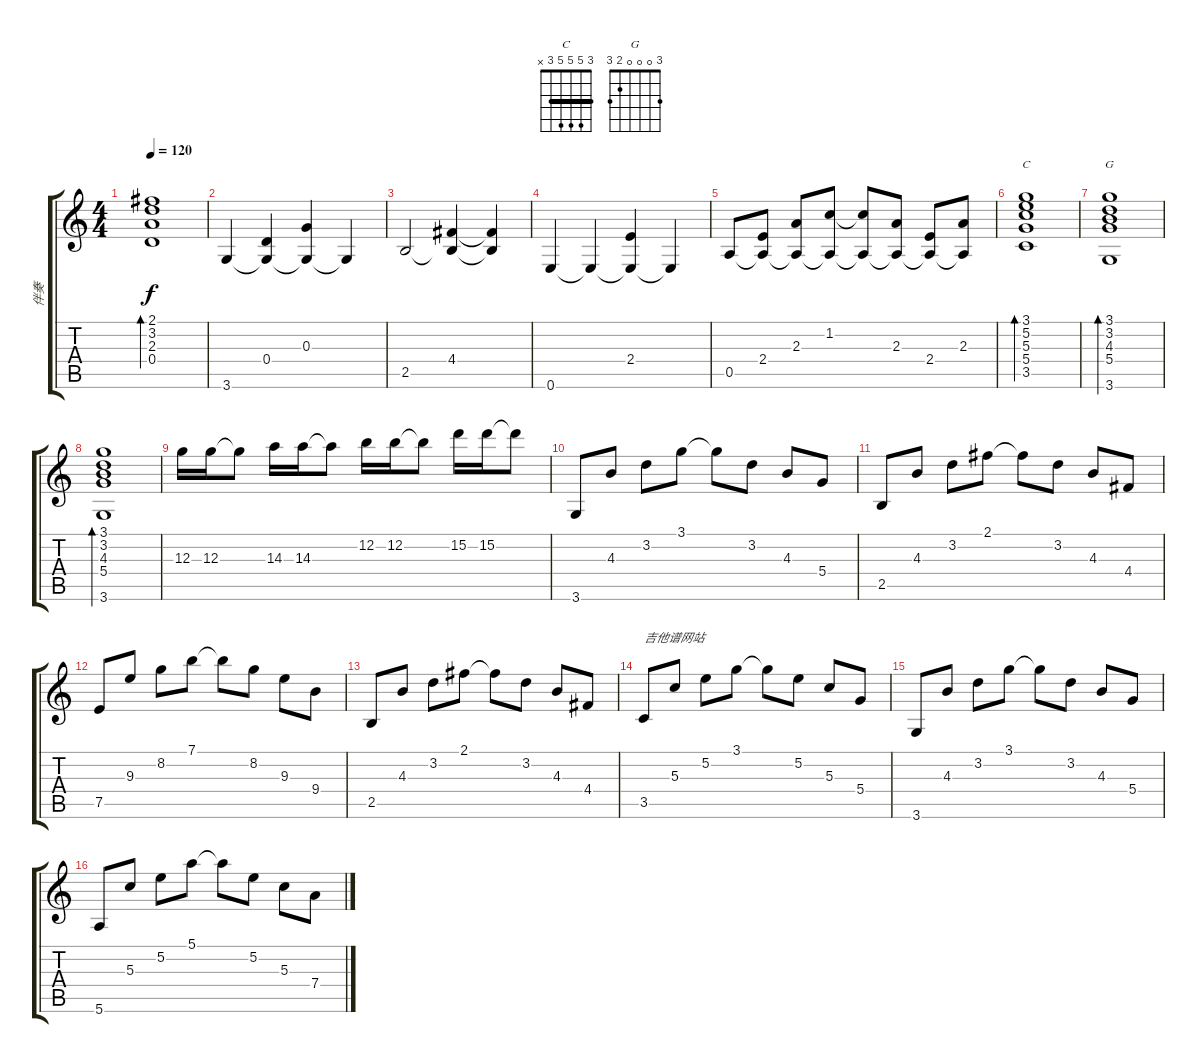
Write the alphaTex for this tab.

\track ("伴奏" "伴奏") {instrument electricguitarjazz}
\staff {score tabs}
\tuning (E4 B3 G3 D3 A2 E2) {hide}
\chord ("C" 3 5 5 5 3 x) {barre 3}
\chord ("G" 3 0 0 0 2 3)
\ts (4 4)
\tempo 120
\clef g2
\ks c
(2.1 3.2 2.3 0.4).1{bd 480 dy f} |
3.6.4 (0.4 3.6{t}).4 (0.3 3.6{t}).4 3.6{t}.4 |
2.5.2 (4.4 2.5{t}).4 (4.4{t} 2.5{t}).4 |
0.6.4 0.6{t}.4 (2.4 0.6{t}).4 0.6{t}.4 |
0.5.8 (2.4 0.5{t}).8 (2.3 0.5{t}).8 (1.2 0.5{t}).8 (1.2{t} 0.5{t}).8 (2.3 0.5{t}).8 (2.4 0.5{t}).8 (2.3 0.5{t}).8 |
(3.1 5.2 5.3 5.4 3.5).1{bd 480 ch "C"} |
(3.1 3.2 4.3 5.4 3.6).1{bd 480 ch "G"} |
(3.1 3.2 4.3 5.4 3.6).1{bd 480} |
12.3.16{volume 11} 12.3.16 12.3{t}.8 14.3.16 14.3.16 14.3{t}.8 12.2.16 12.2.16 12.2{t}.8 15.2.16 15.2.16 15.2{t}.8 |
3.6.8 4.3.8 3.2.8 3.1.8 3.1{t}.8 3.2.8 4.3.8 5.4.8 |
2.5.8 4.3.8 3.2.8 2.1.8 2.1{t}.8 3.2.8 4.3.8 4.4.8 |
7.5.8 9.3.8 8.2.8 7.1.8 7.1{t}.8 8.2.8 9.3.8 9.4.8 |
2.5.8 4.3.8 3.2.8 2.1.8 2.1{t}.8 3.2.8 4.3.8 4.4.8 |
3.5.8{txt "吉他谱网站"} 5.3.8 5.2.8 3.1.8 3.1{t}.8 5.2.8 5.3.8 5.4.8 |
3.6.8 4.3.8 3.2.8 3.1.8 3.1{t}.8 3.2.8 4.3.8 5.4.8 |
5.6.8 5.3.8 5.2.8 5.1.8 5.1{t}.8 5.2.8 5.3.8 7.4.8
